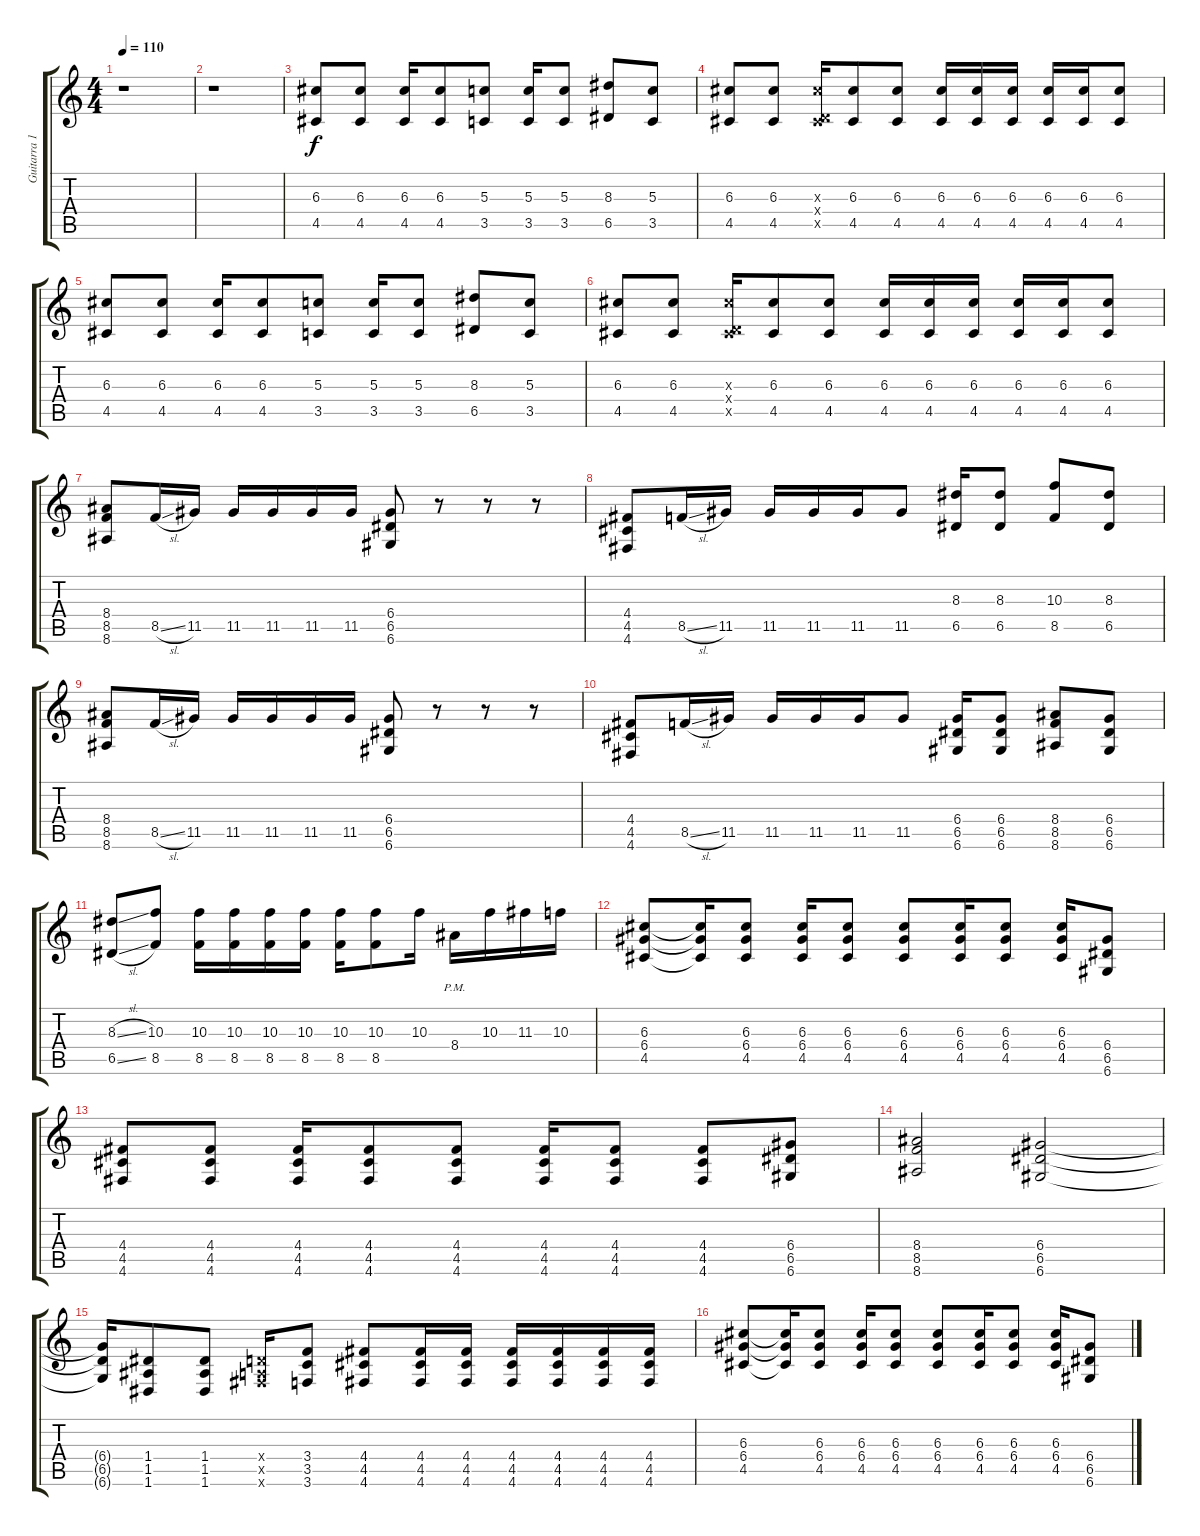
\track ("Guitarra 1" "Guitarra 1") {instrument distortionguitar}
\staff {score tabs}
\tuning (E4 B3 G3 D3 A2 D2) {hide}
\ts (4 4)
\tempo 110
\clef g2
\ks c
r.1{dy f instrument distortionguitar} |
r.1 |
(6.3 4.5).8 (6.3 4.5).8 (6.3 4.5).16 (6.3 4.5).8 (5.3 3.5).8 (5.3 3.5).16 (5.3 3.5).8 (8.3 6.5).8 (5.3 3.5).8 |
(6.3 4.5).8 (6.3 4.5).8 (6.3{x} 0.4{x} 4.5{x}).16 (6.3 4.5).8 (6.3 4.5).8 (6.3 4.5).16 (6.3 4.5).16 (6.3 4.5).16 (6.3 4.5).16 (6.3 4.5).16 (6.3 4.5).8 |
(6.3 4.5).8 (6.3 4.5).8 (6.3 4.5).16 (6.3 4.5).8 (5.3 3.5).8 (5.3 3.5).16 (5.3 3.5).8 (8.3 6.5).8 (5.3 3.5).8 |
(6.3 4.5).8 (6.3 4.5).8 (6.3{x} 0.4{x} 4.5{x}).16 (6.3 4.5).8 (6.3 4.5).8 (6.3 4.5).16 (6.3 4.5).16 (6.3 4.5).16 (6.3 4.5).16 (6.3 4.5).16 (6.3 4.5).8 |
(8.4 8.5 8.6).8 8.5{sl}.16 11.5.16 11.5.16 11.5.16 11.5.16 11.5.16 (6.4 6.5 6.6).8 r.8 r.8 r.8 |
(4.4 4.5 4.6).8 8.5{sl}.16 11.5.16 11.5.16 11.5.16 11.5.16 11.5.8 (8.3 6.5).16 (8.3 6.5).8 (10.3 8.5).8 (8.3 6.5).8 |
(8.4 8.5 8.6).8 8.5{sl}.16 11.5.16 11.5.16 11.5.16 11.5.16 11.5.16 (6.4 6.5 6.6).8 r.8 r.8 r.8 |
(4.4 4.5 4.6).8 8.5{sl}.16 11.5.16 11.5.16 11.5.16 11.5.16 11.5.8 (6.4 6.5 6.6).16 (6.4 6.5 6.6).8 (8.4 8.5 8.6).8 (6.4 6.5 6.6).8 |
(8.3{sl} 6.5{sl}).8 (10.3 8.5).8 (10.3 8.5).16 (10.3 8.5).16 (10.3 8.5).16 (10.3 8.5).16 (10.3 8.5).16 (10.3 8.5).8 10.3.16 8.4{pm}.16 10.3.16 11.3.16 10.3.16 |
(6.3 6.4 4.5).8 (6.3{t} 6.4{t} 4.5{t}).16 (6.3 6.4 4.5).8 (6.3 6.4 4.5).16 (6.3 6.4 4.5).8 (6.3 6.4 4.5).8 (6.3 6.4 4.5).16 (6.3 6.4 4.5).8 (6.3 6.4 4.5).16 (6.4 6.5 6.6).8 |
(4.4 4.5 4.6).8 (4.4 4.5 4.6).8 (4.4 4.5 4.6).16 (4.4 4.5 4.6).8 (4.4 4.5 4.6).8 (4.4 4.5 4.6).16 (4.4 4.5 4.6).8 (4.4 4.5 4.6).8 (6.4 6.5 6.6).8 |
(8.4 8.5 8.6).2 (6.4 6.5 6.6).2 |
(6.4{t} 6.5{t} 6.6{t}).16 (1.4 1.5 1.6).8 (1.4 1.5 1.6).8 (0.4{x} 0.5{x} 4.6{x}).16 (3.4 3.5 3.6).8 (4.4 4.5 4.6).8 (4.4 4.5 4.6).16 (4.4 4.5 4.6).16 (4.4 4.5 4.6).16 (4.4 4.5 4.6).16 (4.4 4.5 4.6).16 (4.4 4.5 4.6).16 |
(6.3 6.4 4.5).8 (6.3{t} 6.4{t} 4.5{t}).16 (6.3 6.4 4.5).8 (6.3 6.4 4.5).16 (6.3 6.4 4.5).8 (6.3 6.4 4.5).8 (6.3 6.4 4.5).16 (6.3 6.4 4.5).8 (6.3 6.4 4.5).16 (6.4 6.5 6.6).8
